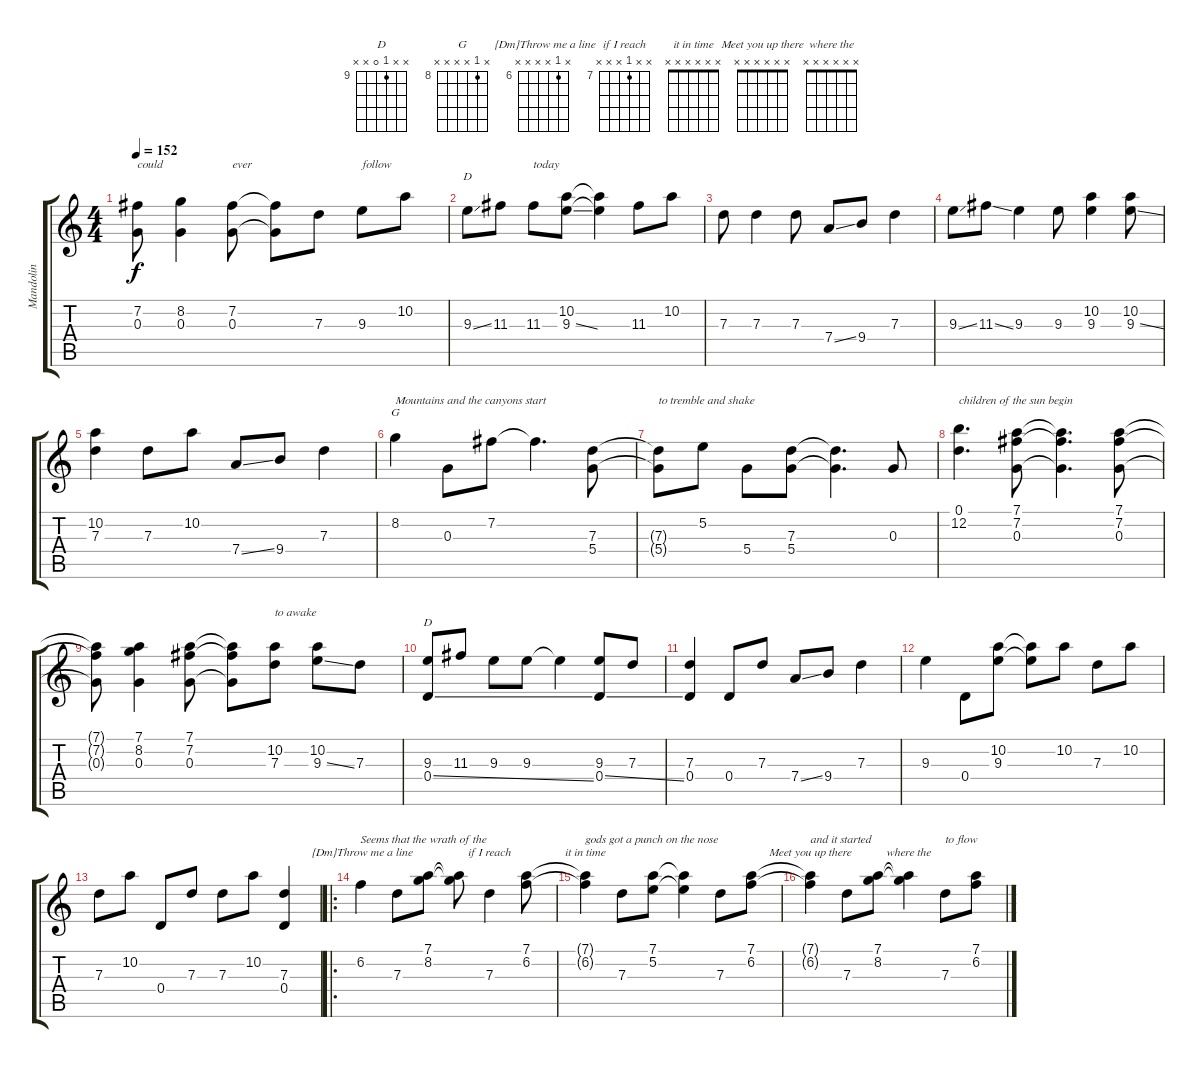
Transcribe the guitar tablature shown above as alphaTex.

\track ("Mandolin" "Mandolin") {instrument electricguitarclean}
\staff {score tabs}
\tuning (D4 B3 G3 D3 A2 D2) {hide}
\chord ("D" x x 9 x x x) {firstfret 9}
\chord ("G" x 8 x x x x) {firstfret 8}
\chord ("D" x x 9 0 x x) {firstfret 9}
\chord (" {Dm}Throw me a line" x 6 x x x x) {firstfret 6}
\chord ("if I reach" x x 7 x x x) {firstfret 7}
\chord ("it in time" x x x x x x)
\chord ("Meet you up there" x x x x x x)
\chord ("where the" x x x x x x)
\ts (4 4)
\tempo 152
\clef g2
\ks c
(7.2{t} 0.3{t}).8{txt "could" dy f} (8.2 0.3).4 (7.2 0.3).8{txt "ever"} (7.2{t} 0.3{t}).8 7.3.8 9.3.8{txt "follow"} 10.2.8 |
9.3{ss}.8{ch "D"} 11.3.8 11.3.8{txt "today"} (10.2 9.3{ss}).8 (10.2{t} 9.3{t}).4 11.3.8 10.2.8 |
7.3.8 7.3.4 7.3.8 7.4{ss}.8 9.4.8 7.3.4 |
9.3{ss}.8 11.3{ss}.8 9.3.4 9.3.8 (10.2 9.3).4 (10.2 9.3{ss}).8 |
(10.2 7.3).4 7.3.8 10.2.8 7.4{ss}.8 9.4.8 7.3.4 |
8.2.4{ch "G" txt "Mountains and the canyons start"} 0.3.8 7.2.8 7.2{t}.4{d} (7.3 5.4).8 |
(7.3{t} 5.4{t}).8{txt "to tremble and shake"} 5.2.8 5.4.8 (7.3 5.4).8 (7.3{t} 5.4{t}).4{d} 0.3.8 |
(0.1 12.2).4{d txt "children of the sun begin"} (7.1 7.2 0.3).8 (7.1{t} 7.2{t} 0.3{t}).4{d} (7.1 7.2 0.3).8 |
(7.1{t} 7.2{t} 0.3{t}).8 (7.1 8.2 0.3).4 (7.1 7.2 0.3).8 (7.1{t} 7.2{t} 0.3{t}).8 (10.2 7.3).8{txt "to awake"} (10.2 9.3{ss}).8 7.3.8 |
(9.3 0.4{ss}).8{ch "D"} 11.3.8 9.3.8 9.3.8 9.3{t}.4 (9.3 0.4{ss}).8 7.3.8 |
(7.3 0.4).4 0.4.8 7.3.8 7.4{ss}.8 9.4.8 7.3.4 |
9.3.4 0.4.8 (10.2 9.3).8 (10.2{t} 9.3{t}).8 10.2.8 7.3.8 10.2.8 |
7.3.8 10.2.8 0.4.8 7.3.8 7.3.8 10.2.8 (7.3 0.4).4 |
\ro
6.2.4{ch " {Dm}Throw me a line" txt "Seems that the wrath of the"} 7.3.8 (7.1 8.2).8 (7.1{t} 8.2{t}).8 7.3.4{ch "if I reach"} (7.1 6.2).8 |
(7.1{t} 6.2{t}).4{ch "it in time" txt "gods got a punch on the nose"} 7.3.8 (7.1 5.2).8 (7.1{t} 5.2{t}).4 7.3.8 (7.1 6.2).8 |
(7.1{t} 6.2{t}).4{ch "Meet you up there" txt "and it started"} 7.3.8 (7.1 8.2).8 (7.1{t} 8.2{t}).4{ch "where the"} 7.3.8{txt "to flow"} (7.1 6.2).8
